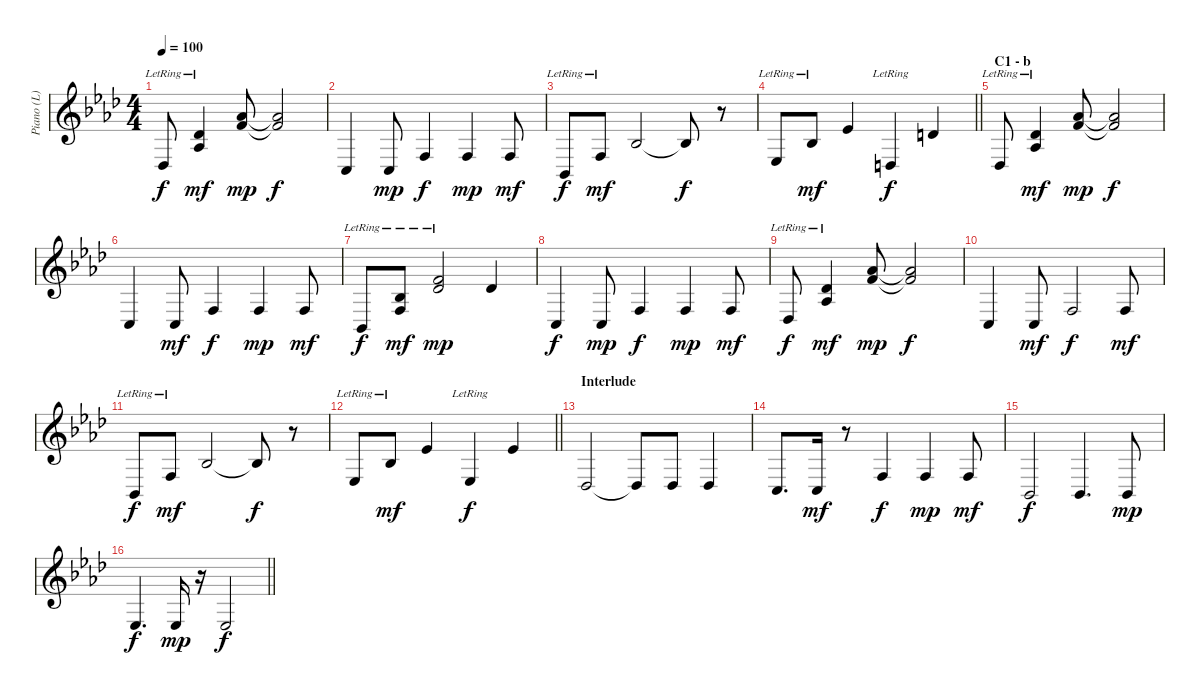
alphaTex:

\track ("Piano (L)" "Piano (L)") {instrument acousticgrandpiano}
\staff {score}
\tuning (E4 B3 G3 D3 A2 E2 B1) {hide}
\ts (4 4)
\tempo 100
\clef g2
\ks ab
4.5{lr}.8{dy f} (2.2{lr} 1.3{lr}).4{dy mf} (4.1 6.2).8{dy mp} (4.1{t} 6.2{t}).2{dy f} |
3.5.4 3.5.8{dy mp} 3.4.4{dy f} 3.4.4{dy mp} 3.4.8{dy mf} |
1.5{lr}.8{dy f} 3.4{lr}.8{dy mf} 3.3.2 3.3{t}.8{dy f} r.8 |
\barLineRight lightlight
1.4{lr}.8 3.3{lr}.8{dy mf} 4.2.4 0.4{lr}.4{dy f} 3.2.4 |
\section ("" "C1 - b")
4.5{lr}.8 (2.2{lr} 1.3{lr}).4{dy mf} (4.1 6.2).8{dy mp} (4.1{t} 6.2{t}).2{dy f} |
3.5.4 3.5.8{dy mf} 3.4.4{dy f} 3.4.4{dy mp} 3.4.8{dy mf} |
1.5{lr}.8{dy f} (3.3{lr} 3.4{lr}).8{dy mf} (1.1 2.2{lr}).2{dy mp} 2.2.4 |
3.5.4{dy f} 3.5.8{dy mp} 3.4.4{dy f} 3.4.4{dy mp} 3.4.8{dy mf} |
4.5{lr}.8{dy f} (2.2{lr} 1.3{lr}).4{dy mf} (4.1 6.2).8{dy mp} (4.1{t} 6.2{t}).2{dy f} |
3.5.4 3.5.8{dy mf} 3.4.2{dy f} 3.4.8{dy mf} |
1.5{lr}.8{dy f} 3.4{lr}.8{dy mf} 3.3.2 3.3{t}.8{dy f} r.8 |
\barLineRight lightlight
1.4{lr}.8 3.3{lr}.8{dy mf} 4.2.4 1.4{lr}.4{dy f} 4.2.4 |
\section ("" "Interlude")
4.5.2 4.5{t}.8 4.5.8 4.5.4 |
3.5.8{d} 3.5.16{dy mf} r.8 3.4.4{dy f} 3.4.4{dy mp} 3.4.8{dy mf} |
1.5.2{dy f} 1.5.4{d} 1.5.8{dy mp} |
\barLineRight lightlight
1.4.4{d dy f} 1.4.16{dy mp} r.16 1.4.2{dy f}
